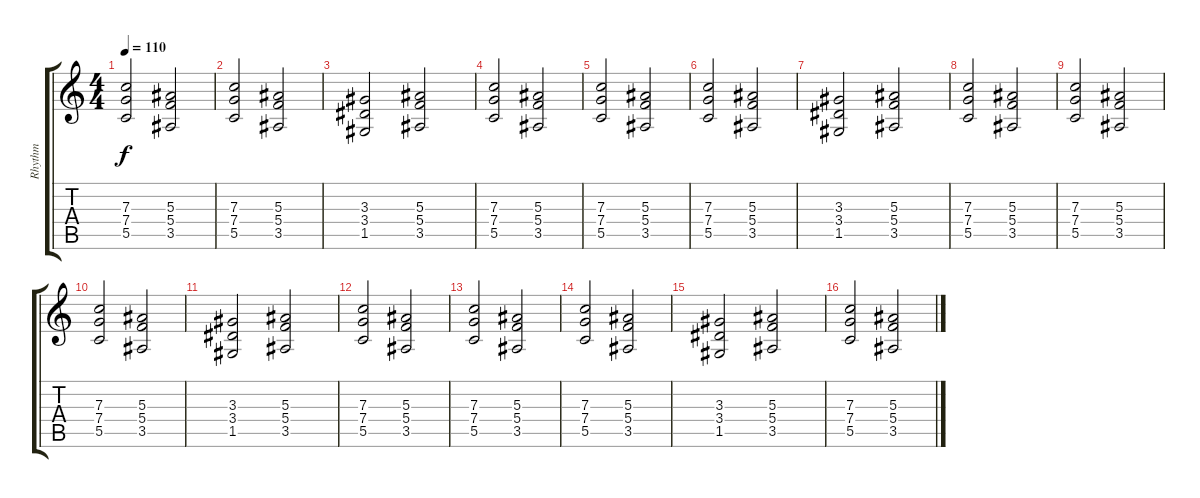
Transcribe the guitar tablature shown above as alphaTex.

\track ("Rhythm" "Rhythm") {instrument distortionguitar}
\staff {score tabs}
\tuning (D4 A3 F3 C3 G2 C2) {hide}
\ts (4 4)
\tempo 110
\clef g2
\ks c
(7.3 7.4 5.5).2{dy f} (5.3 5.4 3.5).2 |
(7.3 7.4 5.5).2 (5.3 5.4 3.5).2 |
(3.3 3.4 1.5).2 (5.3 5.4 3.5).2 |
(7.3 7.4 5.5).2 (5.3 5.4 3.5).2 |
(7.3 7.4 5.5).2 (5.3 5.4 3.5).2 |
(7.3 7.4 5.5).2 (5.3 5.4 3.5).2 |
(3.3 3.4 1.5).2 (5.3 5.4 3.5).2 |
(7.3 7.4 5.5).2 (5.3 5.4 3.5).2 |
(7.3 7.4 5.5).2 (5.3 5.4 3.5).2 |
(7.3 7.4 5.5).2 (5.3 5.4 3.5).2 |
(3.3 3.4 1.5).2 (5.3 5.4 3.5).2 |
(7.3 7.4 5.5).2 (5.3 5.4 3.5).2 |
(7.3 7.4 5.5).2 (5.3 5.4 3.5).2 |
(7.3 7.4 5.5).2 (5.3 5.4 3.5).2 |
(3.3 3.4 1.5).2 (5.3 5.4 3.5).2 |
(7.3 7.4 5.5).2 (5.3 5.4 3.5).2
